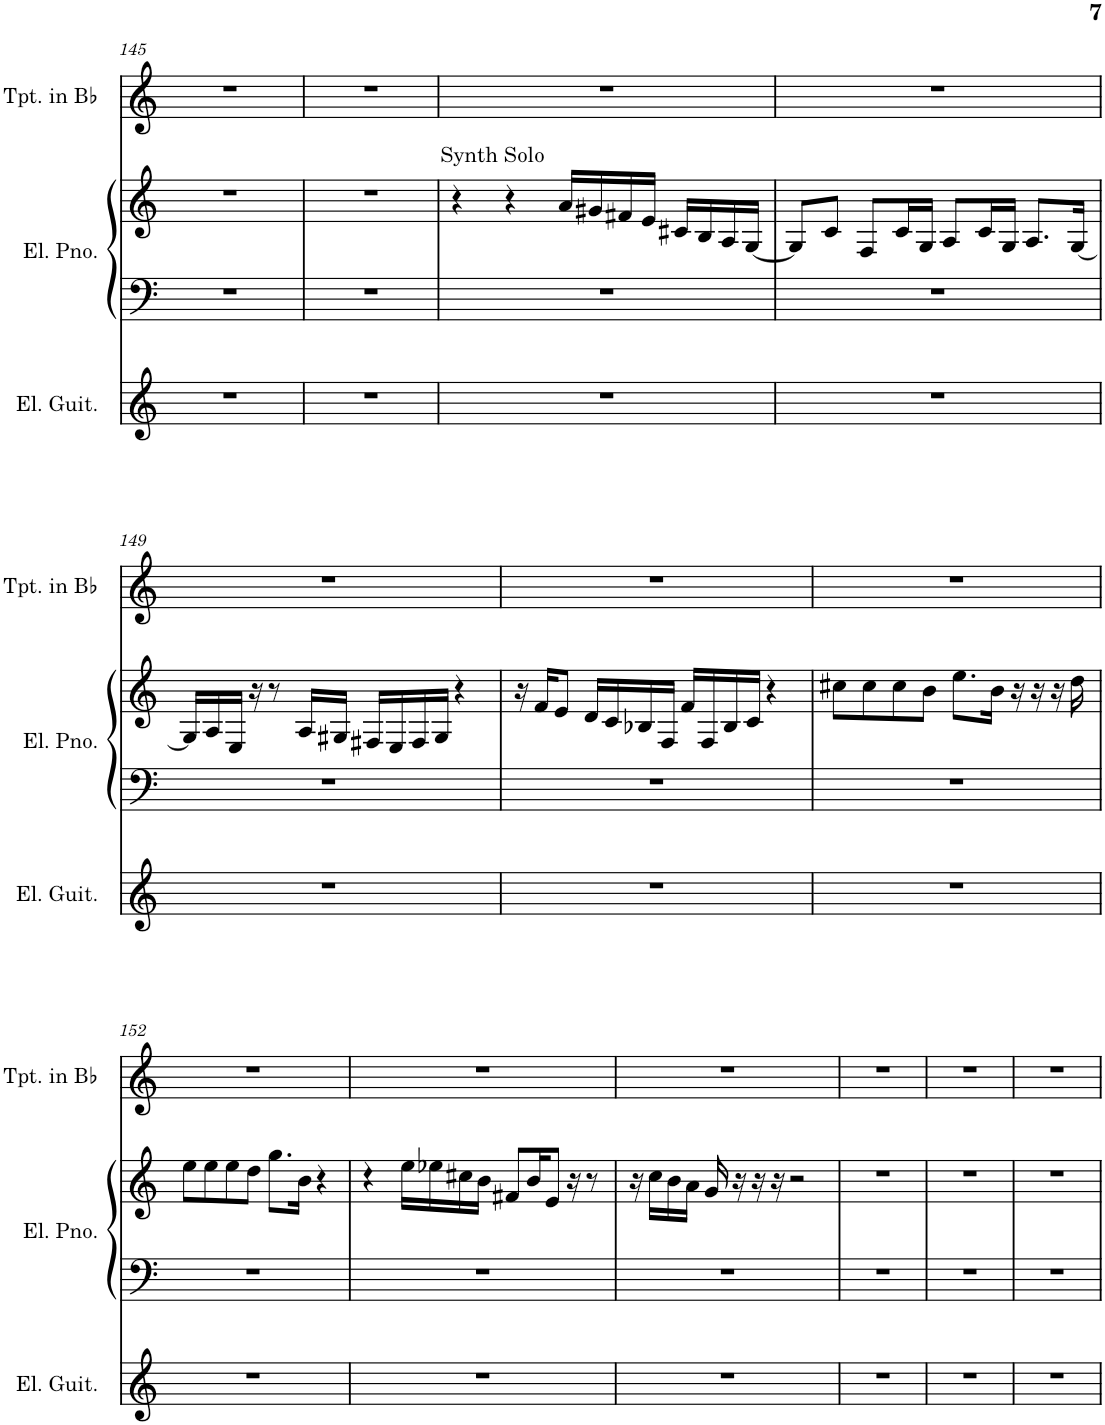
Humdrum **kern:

**kern	**kern	**kern	**kern
*part3	*part2	*part2	*part1
*staff4	*staff3	*staff2	*staff1
*I"Electric Guitar	*I"Electric Piano	*	*I"Trumpet in Bb
*I'El. Guit.	*I'El. Pno.	*	*I'Tpt. in Bb
!!LO:PB:g=z
*clefG2	*clefF4	*clefG2	*clefG2
*	*	*	*Trd1c2
*k[]	*k[]	*k[]	*k[]
*M4/4	*M4/4	*M4/4	*M4/4
=145	=145	=145	=145
1r	1r	1r	1r
=146	=146	=146	=146
1r	1r	1r	1r
=147	=147	=147	=147
!	!	!LO:TX:a:t=Synth Solo	!
1r	1r	4r	1r
.	.	4r	.
.	.	16a/LL	.
.	.	16g#X/	.
.	.	16f#X/	.
.	.	16e/JJ	.
.	.	16c#X/LL	.
.	.	16B/	.
.	.	16A/	.
.	.	[16G/JJ	.
=148	=148	=148	=148
1r	1r	8G/L]	1r
.	.	8c/J	.
.	.	8F/L	.
.	.	16c/L	.
.	.	16G/JJ	.
.	.	8A/L	.
.	.	16c/L	.
.	.	16G/JJ	.
.	.	8.A/L	.
.	.	[16G/Jk	.
!!LO:LB:g=z
=149	=149	=149	=149
1r	1r	16G/LL]	1r
.	.	16A/	.
.	.	16E/JJ	.
.	.	16r	.
.	.	8r	.
.	.	16A/LL	.
.	.	16G#X/JJ	.
.	.	16F#X/LL	.
.	.	16E/	.
.	.	16F#/	.
.	.	16G#/JJ	.
.	.	4r	.
=150	=150	=150	=150
1r	1r	16r	1r
.	.	16f/KL	.
.	.	8e/J	.
.	.	16d/LL	.
.	.	16c/	.
.	.	16B-X/	.
.	.	16F/JJ	.
.	.	16f/LL	.
.	.	16F/	.
.	.	16B-/	.
.	.	16c/JJ	.
.	.	4r	.
=151	=151	=151	=151
1r	1r	8cc#X\L	1r
.	.	8cc#\	.
.	.	8cc#\	.
.	.	8b\J	.
.	.	8.ee\L	.
.	.	16b\Jk	.
.	.	16r	.
.	.	16r	.
.	.	16r	.
.	.	16dd\	.
!!LO:LB:g=z
=152	=152	=152	=152
1r	1r	8ee\L	1r
.	.	8ee\	.
.	.	8ee\	.
.	.	8dd\J	.
.	.	8.gg\L	.
.	.	16b\Jk	.
.	.	4r	.
=153	=153	=153	=153
1r	1r	4rcc	1r
.	.	16ee\LL	.
.	.	16ee-X\	.
.	.	16cc#X\	.
.	.	16b\JJ	.
.	.	8f#X/L	.
.	.	16b/K	.
.	.	8e/J	.
.	.	16r	.
.	.	8r	.
=154	=154	=154	=154
1r	1r	16r	1r
.	.	16cc\LL	.
.	.	16b\	.
.	.	16a\JJ	.
.	.	16g/	.
.	.	16r	.
.	.	16r	.
.	.	16r	.
.	.	2r	.
=155	=155	=155	=155
1r	1r	1r	1r
=156	=156	=156	=156
1r	1r	1r	1r
=157	=157	=157	=157
1r	1r	1r	1r
=	=	=	=
*-	*-	*-	*-
